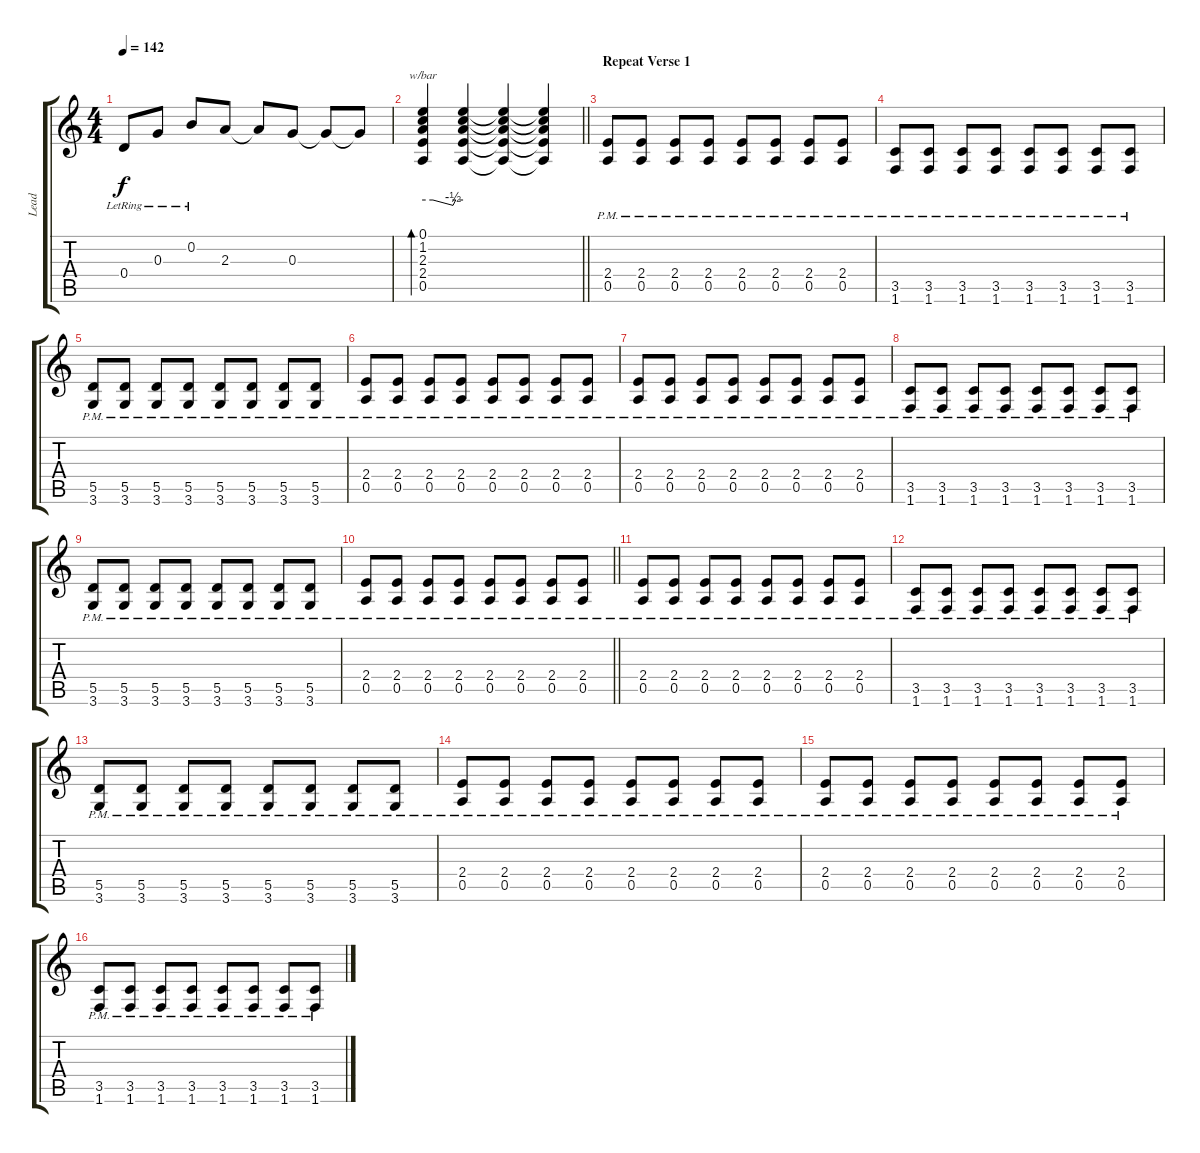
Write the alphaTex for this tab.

\track ("Lead" "Lead") {instrument electricguitarclean}
\staff {score tabs}
\tuning (E4 B3 G3 D3 A2 E2) {hide}
\ts (4 4)
\tempo 142
\clef g2
\ks c
0.4{lr}.8{dy f} 0.3{lr}.8 0.2{lr}.8 2.3.8 2.3{t}.8 0.3.8 0.3{t}.8 0.3{t}.8 |
\barLineRight lightlight
(0.1 1.2 2.3 2.4 0.5).4{tbe (custom default 0 0 15 0 45 -2 49 0 60 0) bd 120} (0.1{t} 1.2{t} 2.3{t} 2.4{t} 0.5{t}).4 (0.1{t} 1.2{t} 2.3{t} 2.4{t} 0.5{t}).4 (0.1{t} 1.2{t} 2.3{t} 2.4{t} 0.5{t}).4 |
\section ("" "Repeat Verse 1")
(2.4{pm} 0.5{pm}).8 (2.4{pm} 0.5{pm}).8 (2.4{pm} 0.5{pm}).8 (2.4{pm} 0.5{pm}).8 (2.4{pm} 0.5{pm}).8 (2.4{pm} 0.5{pm}).8 (2.4{pm} 0.5{pm}).8 (2.4{pm} 0.5{pm}).8 |
(3.5{pm} 1.6{pm}).8 (3.5{pm} 1.6{pm}).8 (3.5{pm} 1.6{pm}).8 (3.5{pm} 1.6{pm}).8 (3.5{pm} 1.6{pm}).8 (3.5{pm} 1.6{pm}).8 (3.5{pm} 1.6{pm}).8 (3.5{pm} 1.6{pm}).8 |
(5.5{pm} 3.6{pm}).8 (5.5{pm} 3.6{pm}).8 (5.5{pm} 3.6{pm}).8 (5.5{pm} 3.6{pm}).8 (5.5{pm} 3.6{pm}).8 (5.5{pm} 3.6{pm}).8 (5.5{pm} 3.6{pm}).8 (5.5{pm} 3.6{pm}).8 |
(2.4{pm} 0.5{pm}).8 (2.4{pm} 0.5{pm}).8 (2.4{pm} 0.5{pm}).8 (2.4{pm} 0.5{pm}).8 (2.4{pm} 0.5{pm}).8 (2.4{pm} 0.5{pm}).8 (2.4{pm} 0.5{pm}).8 (2.4{pm} 0.5{pm}).8 |
(2.4{pm} 0.5{pm}).8 (2.4{pm} 0.5{pm}).8 (2.4{pm} 0.5{pm}).8 (2.4{pm} 0.5{pm}).8 (2.4{pm} 0.5{pm}).8 (2.4{pm} 0.5{pm}).8 (2.4{pm} 0.5{pm}).8 (2.4{pm} 0.5{pm}).8 |
(3.5{pm} 1.6{pm}).8 (3.5{pm} 1.6{pm}).8 (3.5{pm} 1.6{pm}).8 (3.5{pm} 1.6{pm}).8 (3.5{pm} 1.6{pm}).8 (3.5{pm} 1.6{pm}).8 (3.5{pm} 1.6{pm}).8 (3.5{pm} 1.6{pm}).8 |
(5.5{pm} 3.6{pm}).8 (5.5{pm} 3.6{pm}).8 (5.5{pm} 3.6{pm}).8 (5.5{pm} 3.6{pm}).8 (5.5{pm} 3.6{pm}).8 (5.5{pm} 3.6{pm}).8 (5.5{pm} 3.6{pm}).8 (5.5{pm} 3.6{pm}).8 |
\barLineRight lightlight
(2.4{pm} 0.5{pm}).8 (2.4{pm} 0.5{pm}).8 (2.4{pm} 0.5{pm}).8 (2.4{pm} 0.5{pm}).8 (2.4{pm} 0.5{pm}).8 (2.4{pm} 0.5{pm}).8 (2.4{pm} 0.5{pm}).8 (2.4{pm} 0.5{pm}).8 |
(2.4{pm} 0.5{pm}).8 (2.4{pm} 0.5{pm}).8 (2.4{pm} 0.5{pm}).8 (2.4{pm} 0.5{pm}).8 (2.4{pm} 0.5{pm}).8 (2.4{pm} 0.5{pm}).8 (2.4{pm} 0.5{pm}).8 (2.4{pm} 0.5{pm}).8 |
(3.5{pm} 1.6{pm}).8 (3.5{pm} 1.6{pm}).8 (3.5{pm} 1.6{pm}).8 (3.5{pm} 1.6{pm}).8 (3.5{pm} 1.6{pm}).8 (3.5{pm} 1.6{pm}).8 (3.5{pm} 1.6{pm}).8 (3.5{pm} 1.6{pm}).8 |
(5.5{pm} 3.6{pm}).8 (5.5{pm} 3.6{pm}).8 (5.5{pm} 3.6{pm}).8 (5.5{pm} 3.6{pm}).8 (5.5{pm} 3.6{pm}).8 (5.5{pm} 3.6{pm}).8 (5.5{pm} 3.6{pm}).8 (5.5{pm} 3.6{pm}).8 |
(2.4{pm} 0.5{pm}).8 (2.4{pm} 0.5{pm}).8 (2.4{pm} 0.5{pm}).8 (2.4{pm} 0.5{pm}).8 (2.4{pm} 0.5{pm}).8 (2.4{pm} 0.5{pm}).8 (2.4{pm} 0.5{pm}).8 (2.4{pm} 0.5{pm}).8 |
(2.4{pm} 0.5{pm}).8 (2.4{pm} 0.5{pm}).8 (2.4{pm} 0.5{pm}).8 (2.4{pm} 0.5{pm}).8 (2.4{pm} 0.5{pm}).8 (2.4{pm} 0.5{pm}).8 (2.4{pm} 0.5{pm}).8 (2.4{pm} 0.5{pm}).8 |
(3.5{pm} 1.6{pm}).8 (3.5{pm} 1.6{pm}).8 (3.5{pm} 1.6{pm}).8 (3.5{pm} 1.6{pm}).8 (3.5{pm} 1.6{pm}).8 (3.5{pm} 1.6{pm}).8 (3.5{pm} 1.6{pm}).8 (3.5{pm} 1.6{pm}).8
